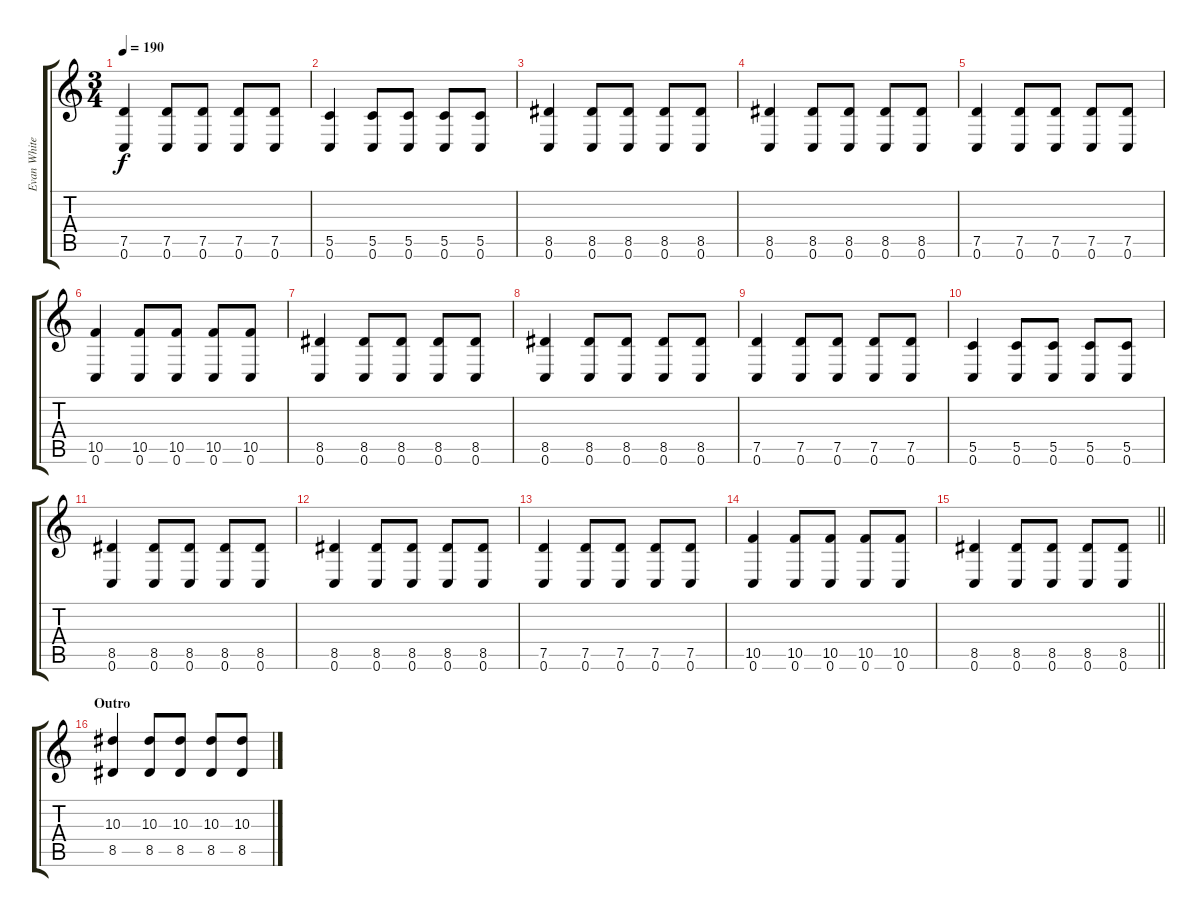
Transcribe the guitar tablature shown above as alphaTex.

\track ("Evan White" "Evan White") {instrument distortionguitar}
\staff {score tabs}
\tuning (D4 A3 F3 C3 G2 C2) {hide}
\ts (3 4)
\tempo 190
\clef g2
\ks c
(7.5 0.6).4{dy f} (7.5 0.6).8 (7.5 0.6).8 (7.5 0.6).8 (7.5 0.6).8 |
(5.5 0.6).4 (5.5 0.6).8 (5.5 0.6).8 (5.5 0.6).8 (5.5 0.6).8 |
(8.5 0.6).4 (8.5 0.6).8 (8.5 0.6).8 (8.5 0.6).8 (8.5 0.6).8 |
(8.5 0.6).4 (8.5 0.6).8 (8.5 0.6).8 (8.5 0.6).8 (8.5 0.6).8 |
(7.5 0.6).4 (7.5 0.6).8 (7.5 0.6).8 (7.5 0.6).8 (7.5 0.6).8 |
(10.5 0.6).4 (10.5 0.6).8 (10.5 0.6).8 (10.5 0.6).8 (10.5 0.6).8 |
(8.5 0.6).4 (8.5 0.6).8 (8.5 0.6).8 (8.5 0.6).8 (8.5 0.6).8 |
(8.5 0.6).4 (8.5 0.6).8 (8.5 0.6).8 (8.5 0.6).8 (8.5 0.6).8 |
(7.5 0.6).4 (7.5 0.6).8 (7.5 0.6).8 (7.5 0.6).8 (7.5 0.6).8 |
(5.5 0.6).4 (5.5 0.6).8 (5.5 0.6).8 (5.5 0.6).8 (5.5 0.6).8 |
(8.5 0.6).4 (8.5 0.6).8 (8.5 0.6).8 (8.5 0.6).8 (8.5 0.6).8 |
(8.5 0.6).4 (8.5 0.6).8 (8.5 0.6).8 (8.5 0.6).8 (8.5 0.6).8 |
(7.5 0.6).4 (7.5 0.6).8 (7.5 0.6).8 (7.5 0.6).8 (7.5 0.6).8 |
(10.5 0.6).4 (10.5 0.6).8 (10.5 0.6).8 (10.5 0.6).8 (10.5 0.6).8 |
\barLineRight lightlight
(8.5 0.6).4 (8.5 0.6).8 (8.5 0.6).8 (8.5 0.6).8 (8.5 0.6).8 |
\section ("" "Outro")
(10.3 8.5).4 (10.3 8.5).8 (10.3 8.5).8 (10.3 8.5).8 (10.3 8.5).8
